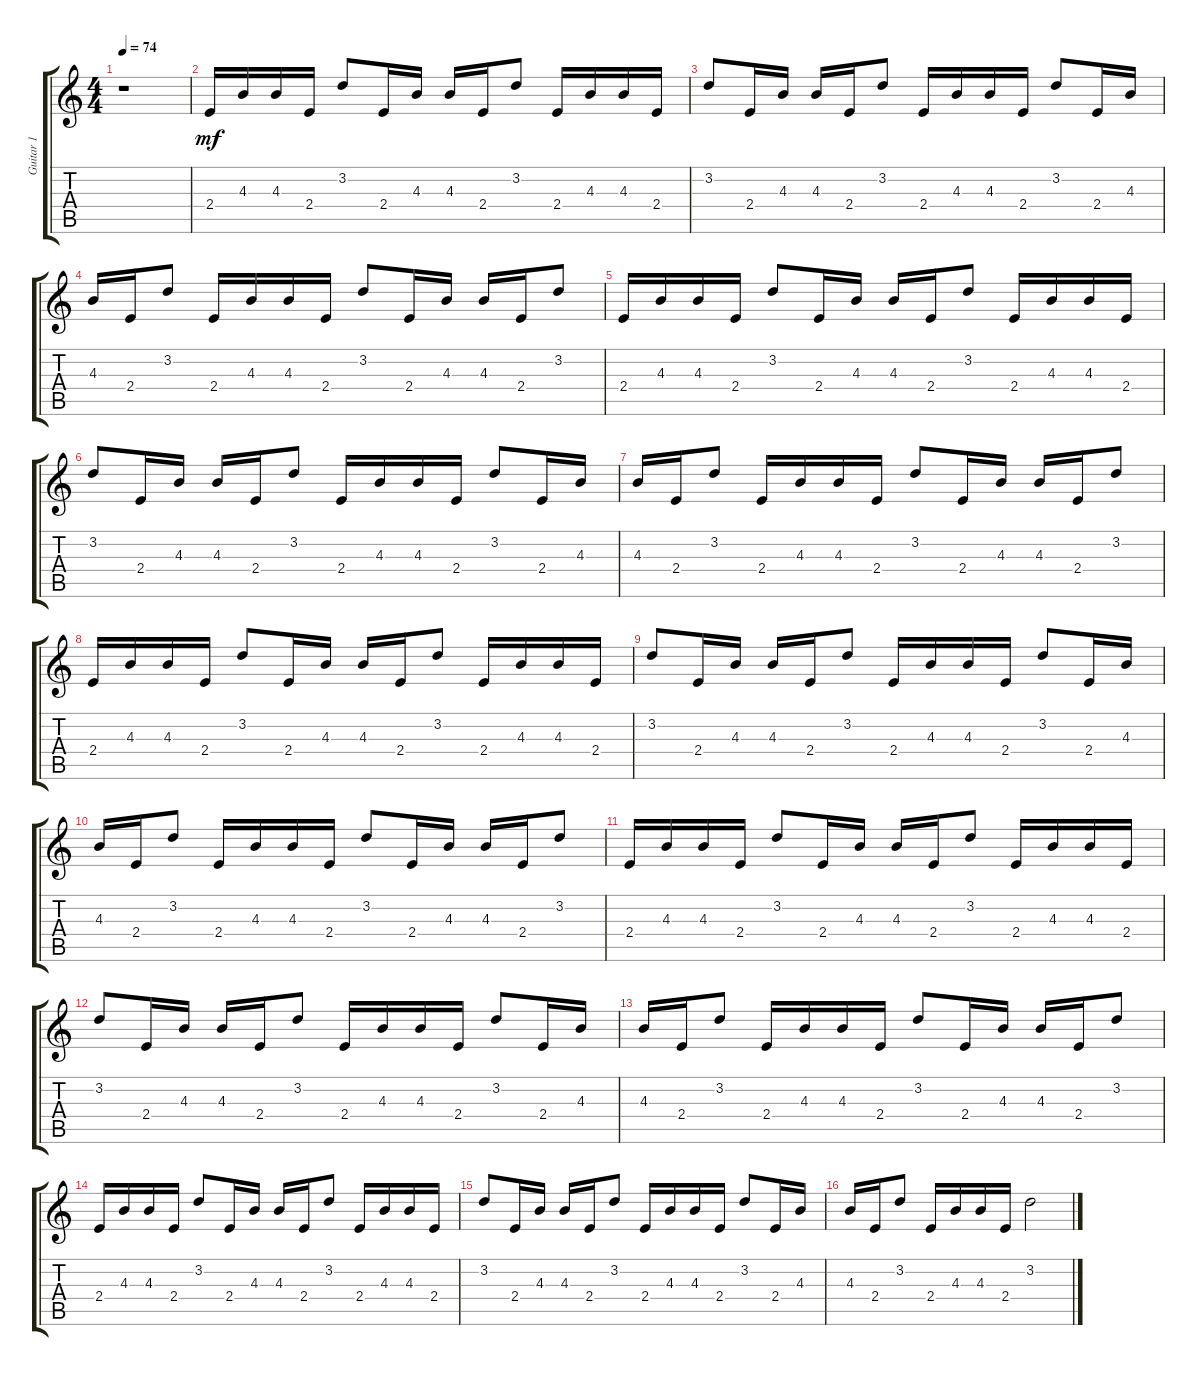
\track ("Guitar 1" "Guitar 1") {instrument acousticguitarsteel}
\staff {score tabs}
\tuning (E4 B3 G3 D3 A2 E2) {hide}
\ts (4 4)
\tempo 74
\clef g2
\ks c
r.1{dy mf} |
2.4.16 4.3.16 4.3.16 2.4.16 3.2.8 2.4.16 4.3.16 4.3.16 2.4.16 3.2.8 2.4.16 4.3.16 4.3.16 2.4.16 |
3.2.8 2.4.16 4.3.16 4.3.16 2.4.16 3.2.8 2.4.16 4.3.16 4.3.16 2.4.16 3.2.8 2.4.16 4.3.16 |
4.3.16 2.4.16 3.2.8 2.4.16 4.3.16 4.3.16 2.4.16 3.2.8 2.4.16 4.3.16 4.3.16 2.4.16 3.2.8 |
2.4.16 4.3.16 4.3.16 2.4.16 3.2.8 2.4.16 4.3.16 4.3.16 2.4.16 3.2.8 2.4.16 4.3.16 4.3.16 2.4.16 |
3.2.8 2.4.16 4.3.16 4.3.16 2.4.16 3.2.8 2.4.16 4.3.16 4.3.16 2.4.16 3.2.8 2.4.16 4.3.16 |
4.3.16 2.4.16 3.2.8 2.4.16 4.3.16 4.3.16 2.4.16 3.2.8 2.4.16 4.3.16 4.3.16 2.4.16 3.2.8 |
2.4.16 4.3.16 4.3.16 2.4.16 3.2.8 2.4.16 4.3.16 4.3.16 2.4.16 3.2.8 2.4.16 4.3.16 4.3.16 2.4.16 |
3.2.8 2.4.16 4.3.16 4.3.16 2.4.16 3.2.8 2.4.16 4.3.16 4.3.16 2.4.16 3.2.8 2.4.16 4.3.16 |
4.3.16 2.4.16 3.2.8 2.4.16 4.3.16 4.3.16 2.4.16 3.2.8 2.4.16 4.3.16 4.3.16 2.4.16 3.2.8 |
2.4.16 4.3.16 4.3.16 2.4.16 3.2.8 2.4.16 4.3.16 4.3.16 2.4.16 3.2.8 2.4.16 4.3.16 4.3.16 2.4.16 |
3.2.8 2.4.16 4.3.16 4.3.16 2.4.16 3.2.8 2.4.16 4.3.16 4.3.16 2.4.16 3.2.8 2.4.16 4.3.16 |
4.3.16 2.4.16 3.2.8 2.4.16 4.3.16 4.3.16 2.4.16 3.2.8 2.4.16 4.3.16 4.3.16 2.4.16 3.2.8 |
2.4.16 4.3.16 4.3.16 2.4.16 3.2.8 2.4.16 4.3.16 4.3.16 2.4.16 3.2.8 2.4.16 4.3.16 4.3.16 2.4.16 |
3.2.8 2.4.16 4.3.16 4.3.16 2.4.16 3.2.8 2.4.16 4.3.16 4.3.16 2.4.16 3.2.8 2.4.16 4.3.16 |
4.3.16 2.4.16 3.2.8 2.4.16 4.3.16 4.3.16 2.4.16 3.2.2
